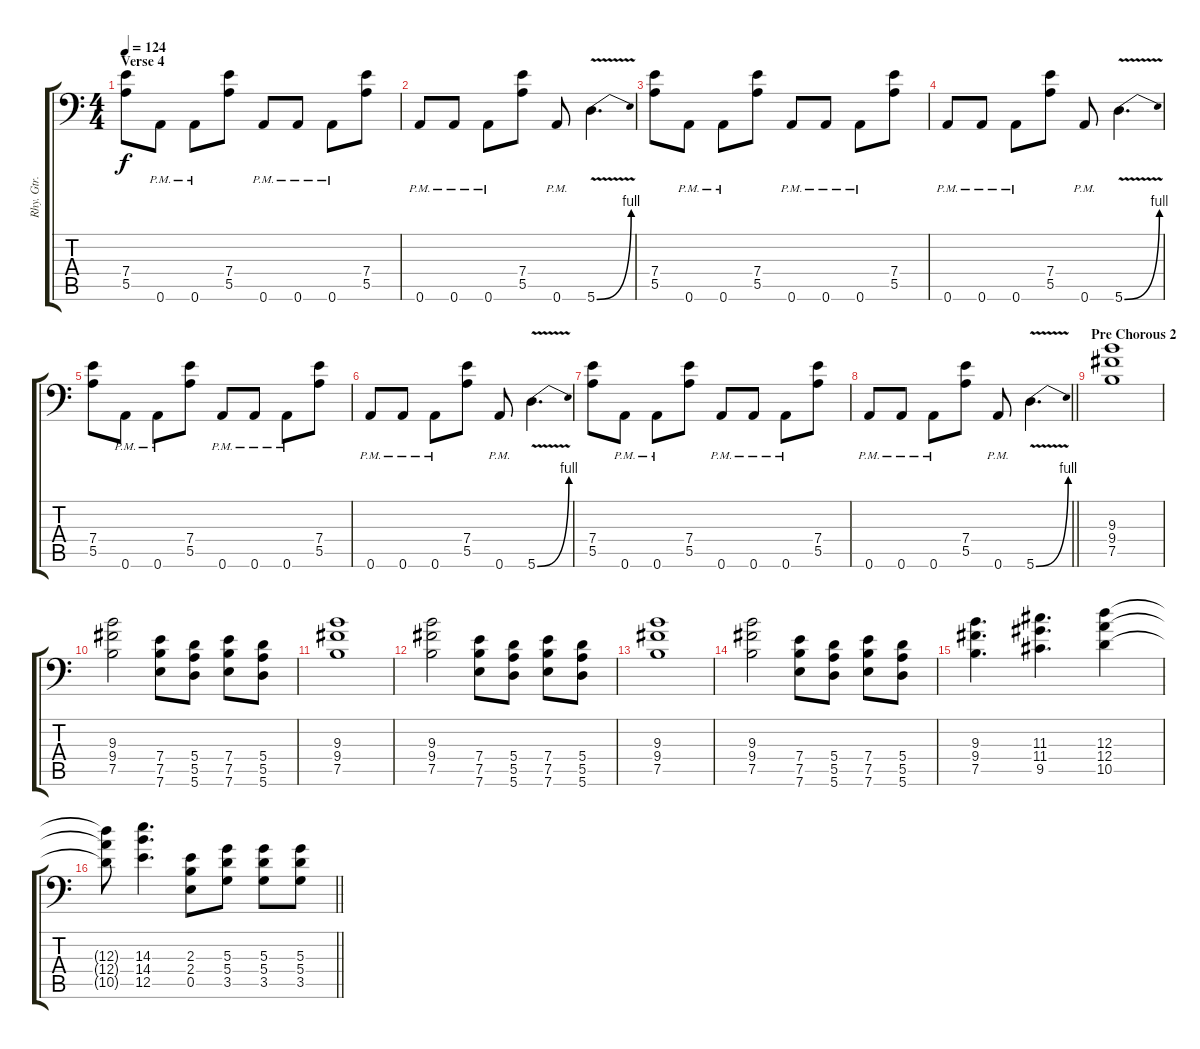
\track ("Rhy. Gtr. 1" "Rhy. Gtr. ") {instrument distortionguitar}
\staff {score tabs}
\tuning (B3 Gb3 D3 A2 E2 A1) {hide}
\ts (4 4)
\section ("" "Verse 4")
\tempo 124
\clef f4
\ks c
(7.4 5.5).8{dy f} 0.6{pm}.8 0.6{pm}.8 (7.4 5.5).8 0.6{pm}.8 0.6{pm}.8 0.6{pm}.8 (7.4 5.5).8 |
0.6{pm}.8 0.6{pm}.8 0.6{pm}.8 (7.4 5.5).8 0.6{pm}.8 5.6{be (bend 0 0 60 4) v}.4{d} |
(7.4 5.5).8 0.6{pm}.8 0.6{pm}.8 (7.4 5.5).8 0.6{pm}.8 0.6{pm}.8 0.6{pm}.8 (7.4 5.5).8 |
0.6{pm}.8 0.6{pm}.8 0.6{pm}.8 (7.4 5.5).8 0.6{pm}.8 5.6{be (bend 0 0 60 4) v}.4{d} |
(7.4 5.5).8 0.6{pm}.8 0.6{pm}.8 (7.4 5.5).8 0.6{pm}.8 0.6{pm}.8 0.6{pm}.8 (7.4 5.5).8 |
0.6{pm}.8 0.6{pm}.8 0.6{pm}.8 (7.4 5.5).8 0.6{pm}.8 5.6{be (bend 0 0 60 4) v}.4{d} |
(7.4 5.5).8 0.6{pm}.8 0.6{pm}.8 (7.4 5.5).8 0.6{pm}.8 0.6{pm}.8 0.6{pm}.8 (7.4 5.5).8 |
\barLineRight lightlight
0.6{pm}.8 0.6{pm}.8 0.6{pm}.8 (7.4 5.5).8 0.6{pm}.8 5.6{be (bend 0 0 60 4) v}.4{d} |
\section ("" "Pre Chorous 2")
(9.3 9.4 7.5).1 |
(9.3 9.4 7.5).2 (7.4 7.5 7.6).8 (5.4 5.5 5.6).8 (7.4 7.5 7.6).8 (5.4 5.5 5.6).8 |
(9.3 9.4 7.5).1 |
(9.3 9.4 7.5).2 (7.4 7.5 7.6).8 (5.4 5.5 5.6).8 (7.4 7.5 7.6).8 (5.4 5.5 5.6).8 |
(9.3 9.4 7.5).1 |
(9.3 9.4 7.5).2 (7.4 7.5 7.6).8 (5.4 5.5 5.6).8 (7.4 7.5 7.6).8 (5.4 5.5 5.6).8 |
(9.3 9.4 7.5).4{d} (11.3 11.4 9.5).4{d} (12.3 12.4 10.5).4 |
\barLineRight lightlight
(12.3{t} 12.4{t} 10.5{t}).8 (14.3 14.4 12.5).4{d} (2.3 2.4 0.5).8 (5.3 5.4 3.5).8 (5.3 5.4 3.5).8 (5.3 5.4 3.5).8
